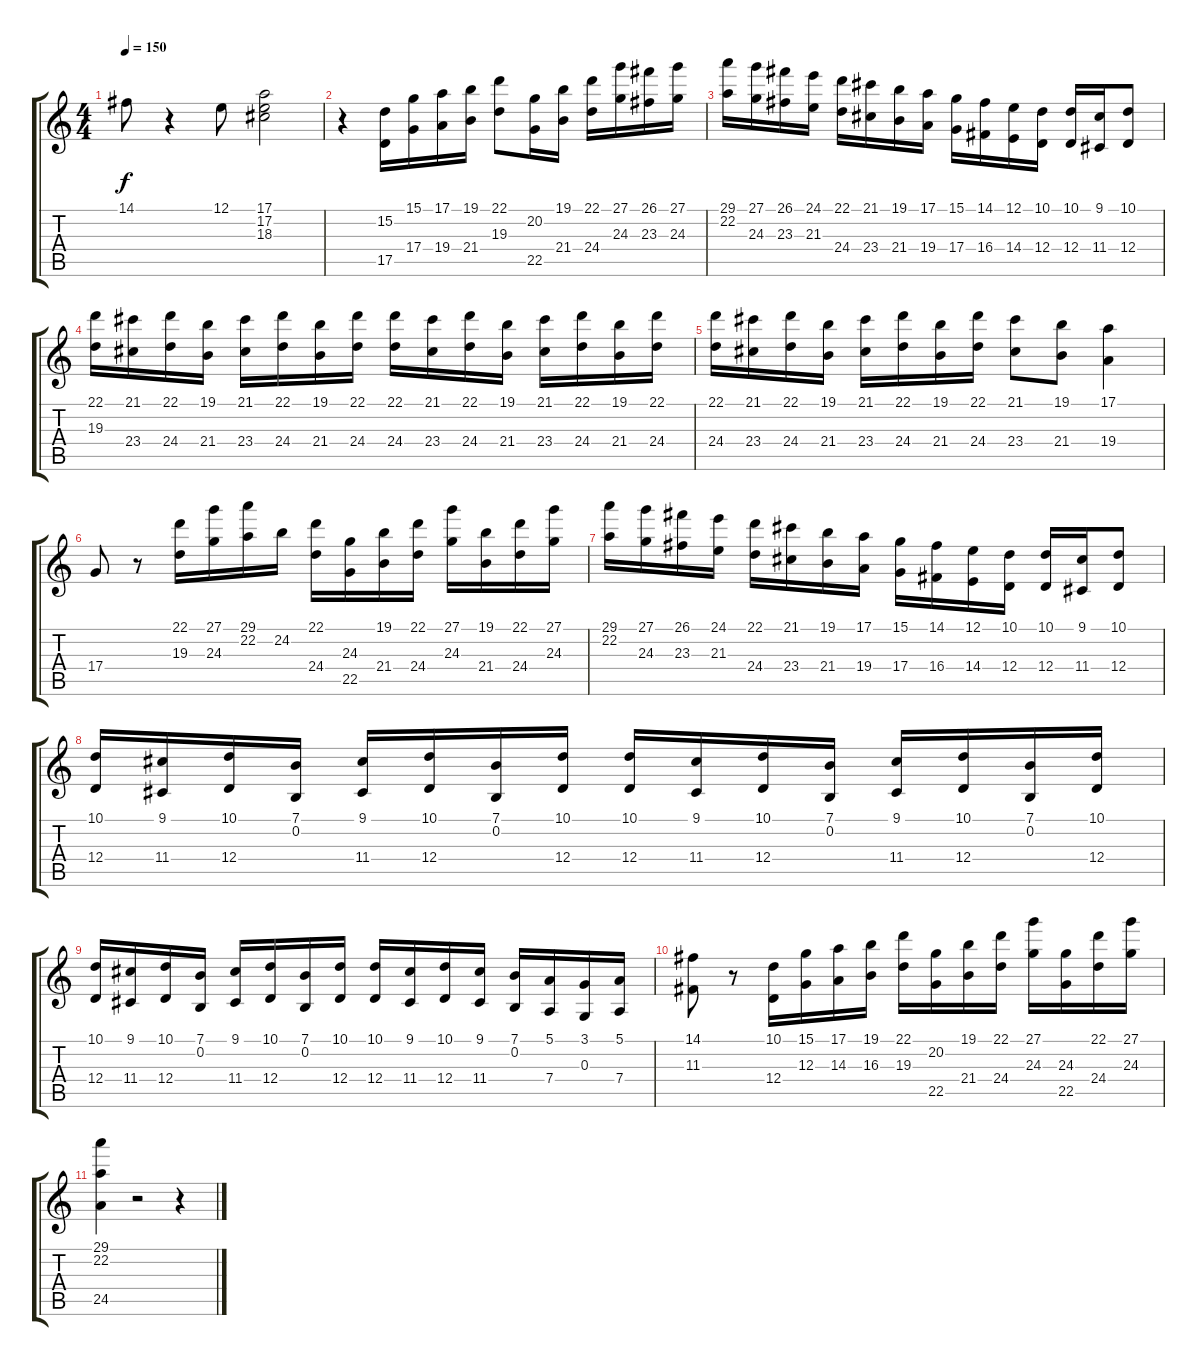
\track "" {instrument stringensemble1}
\staff {score tabs}
\tuning (E4 B3 G3 D3 A2 E2) {hide}
\ts (4 4)
\tempo 150
\clef g2
\ks c
14.1.8{dy f} r.4 12.1.8 (17.1 17.2 18.3).2 |
r.4 (15.2 17.5).16 (15.1 17.4).16 (17.1 19.4).16 (19.1 21.4).16 (22.1 19.3).8 (20.2 22.5).16 (19.1 21.4).16 (22.1 24.4).16 (27.1 24.3).16 (26.1 23.3).16 (27.1 24.3).16 |
(29.1 22.2).16 (27.1 24.3).16 (26.1 23.3).16 (24.1 21.3).16 (22.1 24.4).16 (21.1 23.4).16 (19.1 21.4).16 (17.1 19.4).16 (15.1 17.4).16 (14.1 16.4).16 (12.1 14.4).16 (10.1 12.4).16 (10.1 12.4).16 (9.1 11.4).16 (10.1 12.4).8 |
(22.1 19.3).16 (21.1 23.4).16 (22.1 24.4).16 (19.1 21.4).16 (21.1 23.4).16 (22.1 24.4).16 (19.1 21.4).16 (22.1 24.4).16 (22.1 24.4).16 (21.1 23.4).16 (22.1 24.4).16 (19.1 21.4).16 (21.1 23.4).16 (22.1 24.4).16 (19.1 21.4).16 (22.1 24.4).16 |
(22.1 24.4).16 (21.1 23.4).16 (22.1 24.4).16 (19.1 21.4).16 (21.1 23.4).16 (22.1 24.4).16 (19.1 21.4).16 (22.1 24.4).16 (21.1 23.4).8 (19.1 21.4).8 (17.1 19.4).4 |
17.4.8 r.8 (22.1 19.3).16 (27.1 24.3).16 (29.1 22.2).16 24.2.16 (22.1 24.4).16 (24.3 22.5).16 (19.1 21.4).16 (22.1 24.4).16 (27.1 24.3).16 (19.1 21.4).16 (22.1 24.4).16 (27.1 24.3).16 |
(29.1 22.2).16 (27.1 24.3).16 (26.1 23.3).16 (24.1 21.3).16 (22.1 24.4).16 (21.1 23.4).16 (19.1 21.4).16 (17.1 19.4).16 (15.1 17.4).16 (14.1 16.4).16 (12.1 14.4).16 (10.1 12.4).16 (10.1 12.4).16 (9.1 11.4).16 (10.1 12.4).8 |
(10.1 12.4).16 (9.1 11.4).16 (10.1 12.4).16 (7.1 0.2).16 (9.1 11.4).16 (10.1 12.4).16 (7.1 0.2).16 (10.1 12.4).16 (10.1 12.4).16 (9.1 11.4).16 (10.1 12.4).16 (7.1 0.2).16 (9.1 11.4).16 (10.1 12.4).16 (7.1 0.2).16 (10.1 12.4).16 |
(10.1 12.4).16 (9.1 11.4).16 (10.1 12.4).16 (7.1 0.2).16 (9.1 11.4).16 (10.1 12.4).16 (7.1 0.2).16 (10.1 12.4).16 (10.1 12.4).16 (9.1 11.4).16 (10.1 12.4).16 (9.1 11.4).16 (7.1 0.2).16 (5.1 7.4).16 (3.1 0.3).16 (5.1 7.4).16 |
(14.1 11.3).8 r.8 (10.1 12.4).16 (15.1 12.3).16 (17.1 14.3).16 (19.1 16.3).16 (22.1 19.3).16 (20.2 22.5).16 (19.1 21.4).16 (22.1 24.4).16 (27.1 24.3).16 (24.3 22.5).16 (22.1 24.4).16 (27.1 24.3).16 |
(29.1 22.2 24.5).4 r.2 r.4
